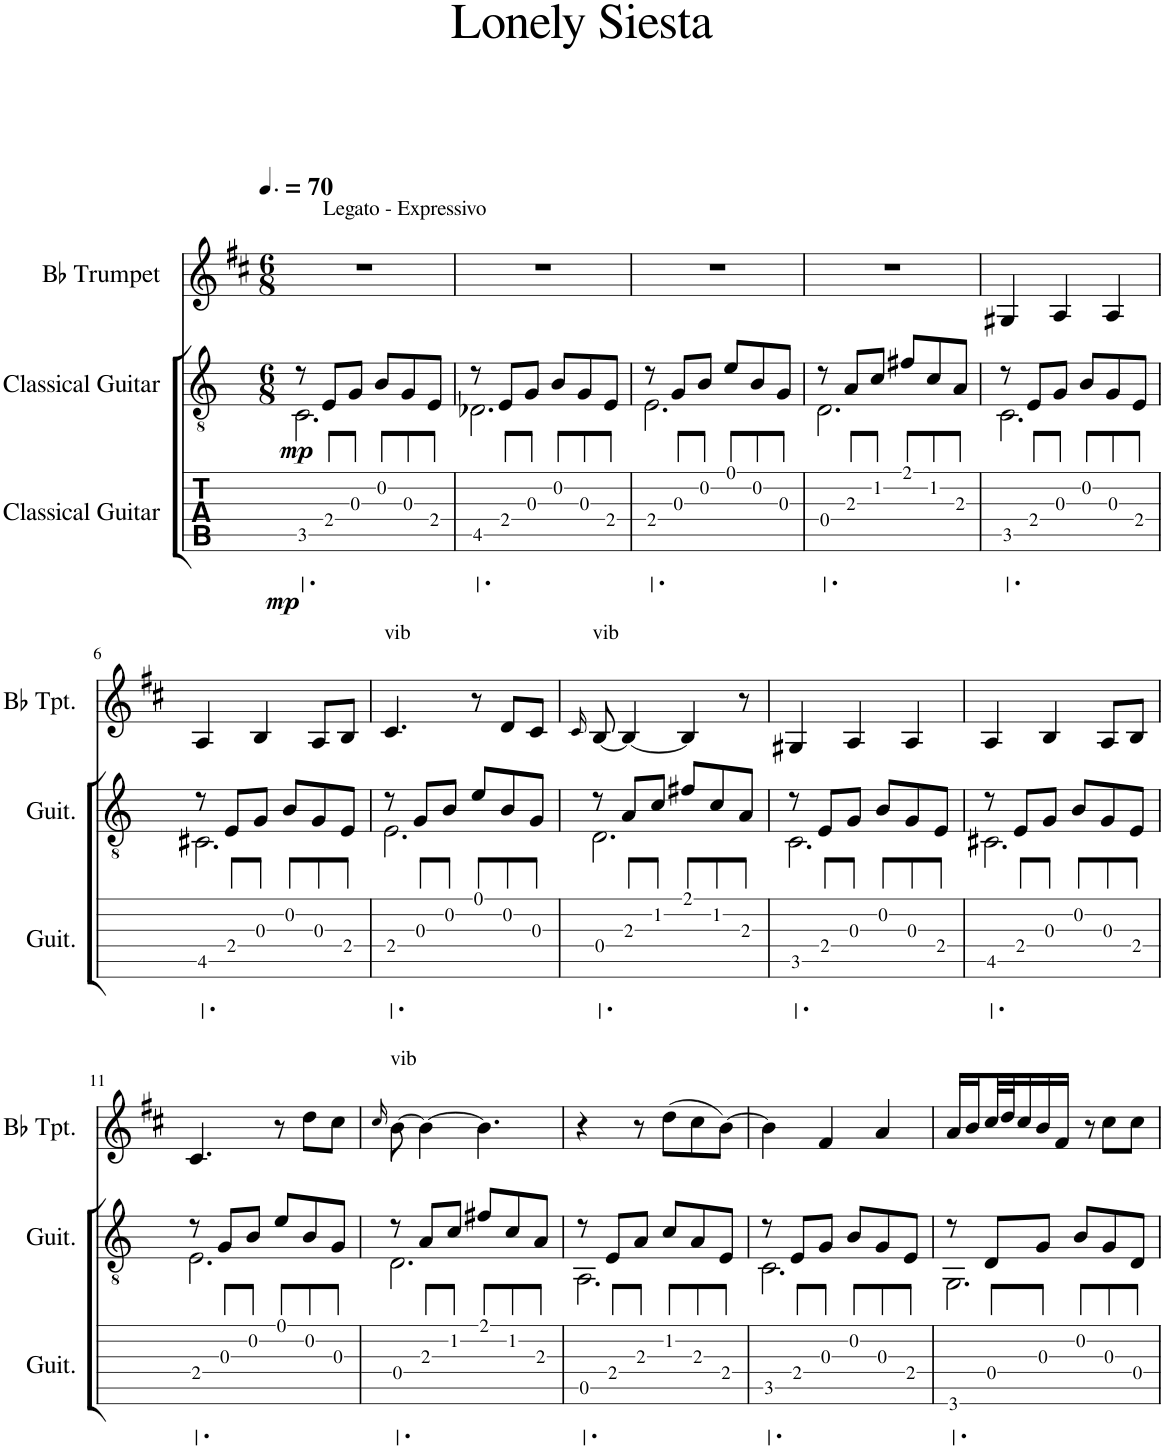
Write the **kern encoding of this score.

**kern	**dynam	**kern	**dynam	**kern
*part3	*part3	*part2	*part2	*part1
*staff3	*staff3	*staff2	*staff2	*staff1
*I"Classical Guitar	*	*I"Classical Guitar	*	*I"Bb Trumpet
*I'Guit.	*	*I'Guit.	*	*I'Bb Tpt.
*stria6	*	*	*	*
*	*	*clefGv2	*	*clefG2
*	*	*	*	*Trd1c2
*k[]	*	*k[]	*	*k[f#c#]
*M6/8	*	*M6/8	*	*M6/8
*MM105	*	*MM105	*	*MM105
=1	=1	=1	=1	=1
*^	*	*^	*	*
!	!	!	!	!	!	!LO:TX:a:t=Legato - Expressivo
!	!	!LO:DY:b	!	!	!LO:DY:b	!
8r	2.C\	mp	8r	2.C\	mp	2.r
8E/L	.	.	8E/L	.	.	.
8G/J	.	.	8G/J	.	.	.
8B/L	.	.	8B/L	.	.	.
8G/	.	.	8G/	.	.	.
8E/J	.	.	8E/J	.	.	.
=2	=2	=2	=2	=2	=2	=2
8r	2.D-X\	.	8r	2.D-X\	.	2.r
8E/L	.	.	8E/L	.	.	.
8G/J	.	.	8G/J	.	.	.
8B/L	.	.	8B/L	.	.	.
8G/	.	.	8G/	.	.	.
8E/J	.	.	8E/J	.	.	.
=3	=3	=3	=3	=3	=3	=3
8r	2.E\	.	8r	2.E\	.	2.r
8G/L	.	.	8G/L	.	.	.
8B/J	.	.	8B/J	.	.	.
8e/L	.	.	8e/L	.	.	.
8B/	.	.	8B/	.	.	.
8G/J	.	.	8G/J	.	.	.
=4	=4	=4	=4	=4	=4	=4
8r	2.D\	.	8r	2.D\	.	2.r
8A/L	.	.	8A/L	.	.	.
8c/J	.	.	8c/J	.	.	.
8f#X/L	.	.	8f#X/L	.	.	.
8c/	.	.	8c/	.	.	.
8A/J	.	.	8A/J	.	.	.
=5	=5	=5	=5	=5	=5	=5
8r	2.C\	.	8r	2.C\	.	4G#X/
8E/L	.	.	8E/L	.	.	.
8G/J	.	.	8G/J	.	.	4A/
8B/L	.	.	8B/L	.	.	.
8G/	.	.	8G/	.	.	4A/
8E/J	.	.	8E/J	.	.	.
!!LO:LB:g=z
=6	=6	=6	=6	=6	=6	=6
8r	2.D-X\	.	8r	2.C#X\	.	4A/
8E/L	.	.	8E/L	.	.	.
8G/J	.	.	8G/J	.	.	4B/
8B/L	.	.	8B/L	.	.	.
8G/	.	.	8G/	.	.	8A/L
8E/J	.	.	8E/J	.	.	8B/J
=7	=7	=7	=7	=7	=7	=7
!	!	!	!	!	!	!LO:TX:a:t=vib
8r	2.E\	.	8r	2.E\	.	4.c#/
8G/L	.	.	8G/L	.	.	.
8B/J	.	.	8B/J	.	.	.
8e/L	.	.	8e/L	.	.	8r
8B/	.	.	8B/	.	.	8d/L
8G/J	.	.	8G/J	.	.	8c#/J
=8	=8	=8	=8	=8	=8	=8
.	.	.	.	.	.	16qc#/
!	!	!	!	!	!	!LO:TX:a:t=vib
8r	2.D\	.	8r	2.D\	.	[8B/
8A/L	.	.	8A/L	.	.	4B/_
8c/J	.	.	8c/J	.	.	.
8f#X/L	.	.	8f#X/L	.	.	4B/]
8c/	.	.	8c/	.	.	.
8A/J	.	.	8A/J	.	.	8r
=9	=9	=9	=9	=9	=9	=9
8r	2.C\	.	8r	2.C\	.	4G#X/
8E/L	.	.	8E/L	.	.	.
8G/J	.	.	8G/J	.	.	4A/
8B/L	.	.	8B/L	.	.	.
8G/	.	.	8G/	.	.	4A/
8E/J	.	.	8E/J	.	.	.
=10	=10	=10	=10	=10	=10	=10
8r	2.D-X\	.	8r	2.C#X\	.	4A/
8E/L	.	.	8E/L	.	.	.
8G/J	.	.	8G/J	.	.	4B/
8B/L	.	.	8B/L	.	.	.
8G/	.	.	8G/	.	.	8A/L
8E/J	.	.	8E/J	.	.	8B/J
!!LO:LB:g=z
=11	=11	=11	=11	=11	=11	=11
8r	2.E\	.	8r	2.E\	.	4.c#/
8G/L	.	.	8G/L	.	.	.
8B/J	.	.	8B/J	.	.	.
8e/L	.	.	8e/L	.	.	8r
8B/	.	.	8B/	.	.	8dd\L
8G/J	.	.	8G/J	.	.	8cc#\J
=12	=12	=12	=12	=12	=12	=12
.	.	.	.	.	.	16qcc#/
!	!	!	!	!	!	!LO:TX:a:t=vib
8r	2.D\	.	8r	2.D\	.	[8b\
8A/L	.	.	8A/L	.	.	4b\_
8c/J	.	.	8c/J	.	.	.
8f#X/L	.	.	8f#X/L	.	.	4.b\]
8c/	.	.	8c/	.	.	.
8A/J	.	.	8A/J	.	.	.
=13	=13	=13	=13	=13	=13	=13
8r	2.AA\	.	8r	2.AA\	.	4r
8E/L	.	.	8E/L	.	.	.
8A/J	.	.	8A/J	.	.	8r
8c/L	.	.	8c/L	.	.	(8dd\L
8A/	.	.	8A/	.	.	8cc#\
8E/J	.	.	8E/J	.	.	[8b\J)
=14	=14	=14	=14	=14	=14	=14
8r	2.C\	.	8r	2.C\	.	4b\]
8E/L	.	.	8E/L	.	.	.
8G/J	.	.	8G/J	.	.	4f#/
8B/L	.	.	8B/L	.	.	.
8G/	.	.	8G/	.	.	4a/
8E/J	.	.	8E/J	.	.	.
=15	=15	=15	=15	=15	=15	=15
8r	2.GG\	.	8r	2.GG\	.	16a/LL
.	.	.	.	.	.	16b/
8D/L	.	.	8D/L	.	.	32cc#/L
.	.	.	.	.	.	32dd/J
.	.	.	.	.	.	16cc#/
8G/J	.	.	8G/J	.	.	16b/
.	.	.	.	.	.	16f#/JJ
8B/L	.	.	8B/L	.	.	8r
8G/	.	.	8G/	.	.	8cc#\L
8D/J	.	.	8D/J	.	.	8cc#\J
*v	*v	*	*	*	*	*
*	*	*v	*v	*	*
=	=	=	=	=
*-	*-	*-	*-	*-
